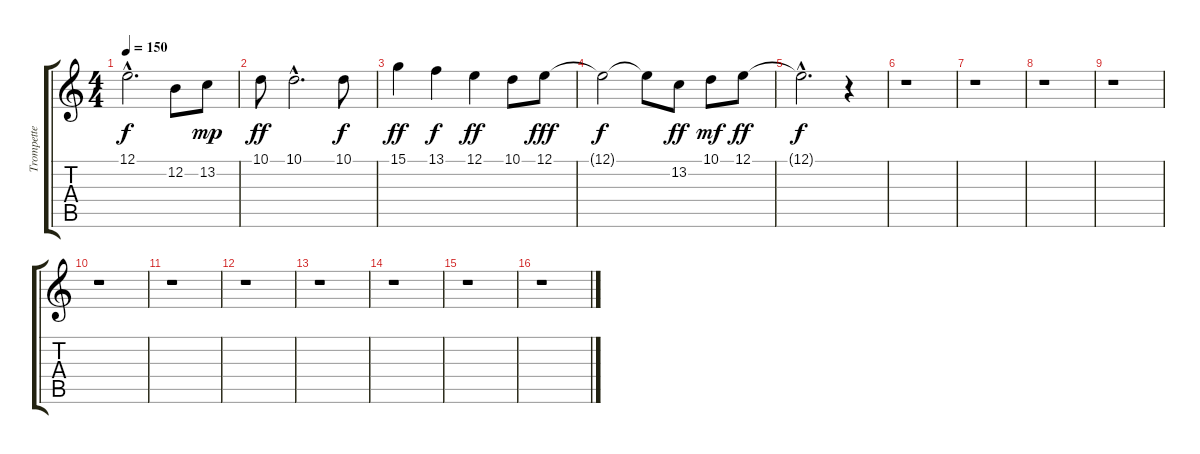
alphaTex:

\track ("Trompette" "Trompette") {instrument trumpet}
\staff {score tabs}
\tuning (E4 B3 G3 D3 A2 E2) {hide}
\ts (4 4)
\tempo 150
\clef g2
\ks c
12.1{hac t}.2{d dy f} 12.2.8 13.2.8{dy mp} |
10.1.8{dy ff} 10.1{hac}.2{d} 10.1.8{dy f} |
15.1.4{dy ff} 13.1.4{dy f} 12.1.4{dy ff} 10.1.8 12.1.8{dy fff} |
12.1{t}.2{dy f} 12.1{t}.8 13.2.8{dy ff} 10.1.8{dy mf} 12.1.8{dy ff} |
12.1{hac t}.2{d dy f} r.4 |
r.1 |
r.1 |
r.1 |
r.1 |
r.1 |
r.1 |
r.1 |
r.1 |
r.1 |
r.1 |
r.1
